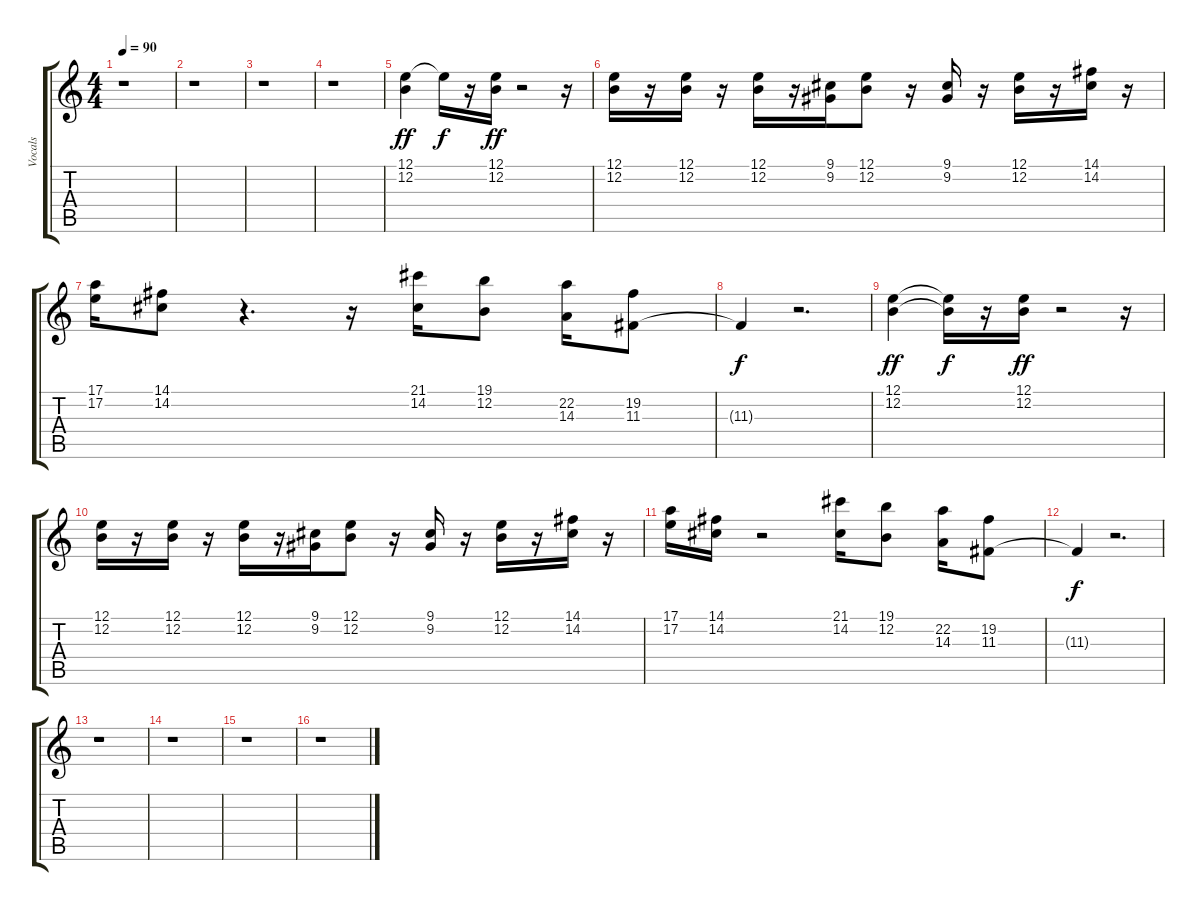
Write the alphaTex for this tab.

\track ("Vocals" "Vocals") {instrument lead3calliope}
\staff {score tabs}
\tuning (E4 B3 G3 D3 A2 E2) {hide}
\ts (4 4)
\tempo 90
\clef g2
\ks c
r.1{dy f} |
r.1 |
r.1 |
r.1 |
(12.1 12.2).4{dy ff} 12.1{t}.16{dy f} r.16 (12.1 12.2).16{dy ff} r.2 r.16 |
(12.1 12.2).16 r.16 (12.1 12.2).16 r.16 (12.1 12.2).16 r.16 (9.1 9.2).16 (12.1 12.2).8 r.16 (9.1 9.2).16 r.16 (12.1 12.2).16 r.16 (14.1 14.2).16 r.16 |
(17.1 17.2).16 (14.1 14.2).8 r.4{d} r.16 (21.1 14.2).16 (19.1 12.2).8 (22.2 14.3).16 (19.2 11.3).8 |
11.3{t}.4{dy f} r.2{d} |
(12.1 12.2).4{dy ff} (12.1{t} 12.2{t}).16{dy f} r.16 (12.1 12.2).16{dy ff} r.2 r.16 |
(12.1 12.2).16 r.16 (12.1 12.2).16 r.16 (12.1 12.2).16 r.16 (9.1 9.2).16 (12.1 12.2).8 r.16 (9.1 9.2).16 r.16 (12.1 12.2).16 r.16 (14.1 14.2).16 r.16 |
(17.1 17.2).16 (14.1 14.2).16 r.2 (21.1 14.2).16 (19.1 12.2).8 (22.2 14.3).16 (19.2 11.3).8 |
11.3{t}.4{dy f} r.2{d} |
r.1 |
r.1 |
r.1 |
r.1
